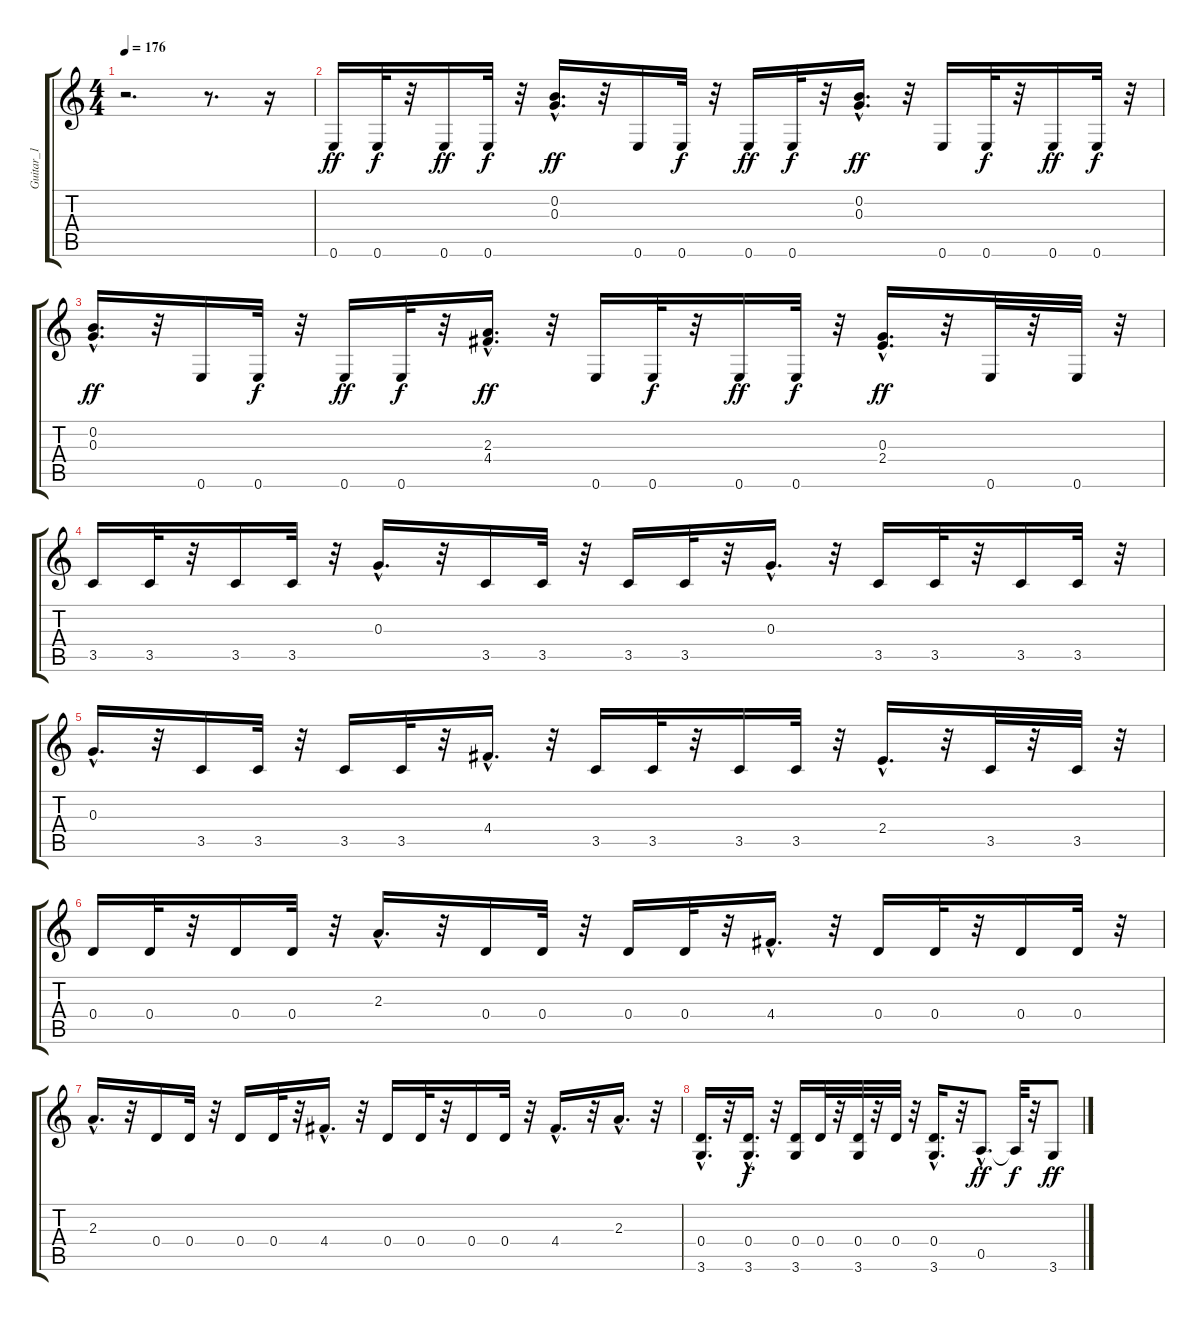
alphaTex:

\track ("Guitar_1" "Guitar_1") {instrument acousticguitarsteel}
\staff {score tabs}
\tuning (E4 B3 G3 D3 A2 E2) {hide}
\ts (4 4)
\tempo 176
\clef g2
\ks c
r.2{d dy ff} r.8{d} r.16 |
0.6.16{balance 11} 0.6.32{dy f} r.32 0.6.16{dy ff} 0.6.32{dy f} r.32 (0.2{hac} 0.3{hac}).16{d dy ff} r.32 0.6.16 0.6.32{dy f} r.32 0.6.16{dy ff} 0.6.32{dy f} r.32 (0.2{hac} 0.3{hac}).16{d dy ff} r.32 0.6.16 0.6.32{dy f} r.32 0.6.16{dy ff} 0.6.32{dy f} r.32 |
(0.2{hac} 0.3{hac}).16{d dy ff} r.32 0.6.16 0.6.32{dy f} r.32 0.6.16{dy ff} 0.6.32{dy f} r.32 (2.3{hac} 4.4{hac}).16{d dy ff} r.32 0.6.16 0.6.32{dy f} r.32 0.6.16{dy ff} 0.6.32{dy f} r.32 (0.3{hac} 2.4{hac}).16{d dy ff} r.32 0.6.32 r.32 0.6.32 r.32 |
3.5.16 3.5.32 r.32 3.5.16 3.5.32 r.32 0.3{hac}.16{d} r.32 3.5.16 3.5.32 r.32 3.5.16 3.5.32 r.32 0.3{hac}.16{d} r.32 3.5.16 3.5.32 r.32 3.5.16 3.5.32 r.32 |
0.3{hac}.16{d} r.32 3.5.16 3.5.32 r.32 3.5.16 3.5.32 r.32 4.4{hac}.16{d} r.32 3.5.16 3.5.32 r.32 3.5.16 3.5.32 r.32 2.4{hac}.16{d} r.32 3.5.32 r.32 3.5.32 r.32 |
0.4.16 0.4.32 r.32 0.4.16 0.4.32 r.32 2.3{hac}.16{d} r.32 0.4.16 0.4.32 r.32 0.4.16 0.4.32 r.32 4.4{hac}.16{d} r.32 0.4.16 0.4.32 r.32 0.4.16 0.4.32 r.32 |
2.3{hac}.16{d} r.32 0.4.16 0.4.32 r.32 0.4.16 0.4.32 r.32 4.4{hac}.16{d} r.32 0.4.16 0.4.32 r.32 0.4.16 0.4.32 r.32 4.4{hac}.16{d} r.32 2.3{hac}.16{d} r.32 |
(0.4{hac} 3.6{hac}).16{d} r.32 (0.4{hac} 3.6{hac}).16{d dy f} r.32 (0.4 3.6).16 0.4.32 r.32 (0.4 3.6).32 r.32 0.4.32 r.32 (0.4{hac} 3.6{hac}).16{d} r.32 0.5{hac}.8{d dy ff} 0.5{t}.32{dy f} r.32 3.6.8{dy ff}
